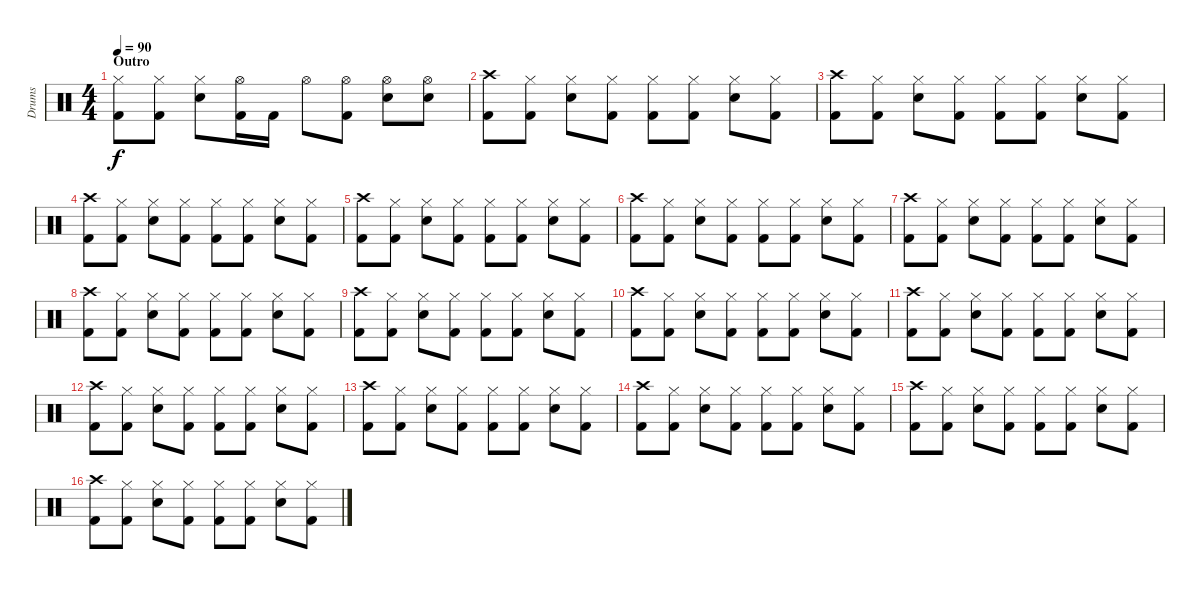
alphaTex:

\track ("Drums" "Drums") {instrument percussion}
\staff {score}
\articulation defaults
\ts (4 4)
\section ("" "Outro")
\tempo 90
\clef neutral
\ks c
("Hi-Hat (closed)" "Kick (hit) 2").8{dy f} ("Hi-Hat (closed)" "Kick (hit) 2").8 ("Hi-Hat (closed)" "Snare (hit) 2").8 ("Hi-Hat (open)" "Kick (hit) 2").16 "Kick (hit) 2".16 "Hi-Hat (open)".8 ("Hi-Hat (open)" "Kick (hit) 2").8 ("Hi-Hat (open)" "Snare (hit) 2").8 ("Hi-Hat (open)" "Snare (hit) 2").8 |
("Crash high (hit)" "Kick (hit) 2").8 ("Hi-Hat (closed)" "Kick (hit) 2").8 ("Hi-Hat (closed)" "Snare (hit) 2").8 ("Hi-Hat (closed)" "Kick (hit) 2").8 ("Hi-Hat (closed)" "Kick (hit) 2").8 ("Hi-Hat (closed)" "Kick (hit) 2").8 ("Hi-Hat (closed)" "Snare (hit) 2").8 ("Hi-Hat (closed)" "Kick (hit) 2").8 |
("Crash high (hit)" "Kick (hit) 2").8 ("Hi-Hat (closed)" "Kick (hit) 2").8 ("Hi-Hat (closed)" "Snare (hit) 2").8 ("Hi-Hat (closed)" "Kick (hit) 2").8 ("Hi-Hat (closed)" "Kick (hit) 2").8 ("Hi-Hat (closed)" "Kick (hit) 2").8 ("Hi-Hat (closed)" "Snare (hit) 2").8 ("Hi-Hat (closed)" "Kick (hit) 2").8 |
("Crash high (hit)" "Kick (hit) 2").8 ("Hi-Hat (closed)" "Kick (hit) 2").8 ("Hi-Hat (closed)" "Snare (hit) 2").8 ("Hi-Hat (closed)" "Kick (hit) 2").8 ("Hi-Hat (closed)" "Kick (hit) 2").8 ("Hi-Hat (closed)" "Kick (hit) 2").8 ("Hi-Hat (closed)" "Snare (hit) 2").8 ("Hi-Hat (closed)" "Kick (hit) 2").8 |
("Crash high (hit)" "Kick (hit) 2").8 ("Hi-Hat (closed)" "Kick (hit) 2").8 ("Hi-Hat (closed)" "Snare (hit) 2").8 ("Hi-Hat (closed)" "Kick (hit) 2").8 ("Hi-Hat (closed)" "Kick (hit) 2").8 ("Hi-Hat (closed)" "Kick (hit) 2").8 ("Hi-Hat (closed)" "Snare (hit) 2").8 ("Hi-Hat (closed)" "Kick (hit) 2").8 |
("Crash high (hit)" "Kick (hit) 2").8 ("Hi-Hat (closed)" "Kick (hit) 2").8 ("Hi-Hat (closed)" "Snare (hit) 2").8 ("Hi-Hat (closed)" "Kick (hit) 2").8 ("Hi-Hat (closed)" "Kick (hit) 2").8 ("Hi-Hat (closed)" "Kick (hit) 2").8 ("Hi-Hat (closed)" "Snare (hit) 2").8 ("Hi-Hat (closed)" "Kick (hit) 2").8 |
("Crash high (hit)" "Kick (hit) 2").8 ("Hi-Hat (closed)" "Kick (hit) 2").8 ("Hi-Hat (closed)" "Snare (hit) 2").8 ("Hi-Hat (closed)" "Kick (hit) 2").8 ("Hi-Hat (closed)" "Kick (hit) 2").8 ("Hi-Hat (closed)" "Kick (hit) 2").8 ("Hi-Hat (closed)" "Snare (hit) 2").8 ("Hi-Hat (closed)" "Kick (hit) 2").8 |
("Crash high (hit)" "Kick (hit) 2").8 ("Hi-Hat (closed)" "Kick (hit) 2").8 ("Hi-Hat (closed)" "Snare (hit) 2").8 ("Hi-Hat (closed)" "Kick (hit) 2").8 ("Hi-Hat (closed)" "Kick (hit) 2").8 ("Hi-Hat (closed)" "Kick (hit) 2").8 ("Hi-Hat (closed)" "Snare (hit) 2").8 ("Hi-Hat (closed)" "Kick (hit) 2").8 |
("Crash high (hit)" "Kick (hit) 2").8 ("Hi-Hat (closed)" "Kick (hit) 2").8 ("Hi-Hat (closed)" "Snare (hit) 2").8 ("Hi-Hat (closed)" "Kick (hit) 2").8 ("Hi-Hat (closed)" "Kick (hit) 2").8 ("Hi-Hat (closed)" "Kick (hit) 2").8 ("Hi-Hat (closed)" "Snare (hit) 2").8 ("Hi-Hat (closed)" "Kick (hit) 2").8 |
("Crash high (hit)" "Kick (hit) 2").8 ("Hi-Hat (closed)" "Kick (hit) 2").8 ("Hi-Hat (closed)" "Snare (hit) 2").8 ("Hi-Hat (closed)" "Kick (hit) 2").8 ("Hi-Hat (closed)" "Kick (hit) 2").8 ("Hi-Hat (closed)" "Kick (hit) 2").8 ("Hi-Hat (closed)" "Snare (hit) 2").8 ("Hi-Hat (closed)" "Kick (hit) 2").8 |
("Crash high (hit)" "Kick (hit) 2").8 ("Hi-Hat (closed)" "Kick (hit) 2").8 ("Hi-Hat (closed)" "Snare (hit) 2").8 ("Hi-Hat (closed)" "Kick (hit) 2").8 ("Hi-Hat (closed)" "Kick (hit) 2").8 ("Hi-Hat (closed)" "Kick (hit) 2").8 ("Hi-Hat (closed)" "Snare (hit) 2").8 ("Hi-Hat (closed)" "Kick (hit) 2").8 |
("Crash high (hit)" "Kick (hit) 2").8 ("Hi-Hat (closed)" "Kick (hit) 2").8 ("Hi-Hat (closed)" "Snare (hit) 2").8 ("Hi-Hat (closed)" "Kick (hit) 2").8 ("Hi-Hat (closed)" "Kick (hit) 2").8 ("Hi-Hat (closed)" "Kick (hit) 2").8 ("Hi-Hat (closed)" "Snare (hit) 2").8 ("Hi-Hat (closed)" "Kick (hit) 2").8 |
("Crash high (hit)" "Kick (hit) 2").8 ("Hi-Hat (closed)" "Kick (hit) 2").8 ("Hi-Hat (closed)" "Snare (hit) 2").8 ("Hi-Hat (closed)" "Kick (hit) 2").8 ("Hi-Hat (closed)" "Kick (hit) 2").8 ("Hi-Hat (closed)" "Kick (hit) 2").8 ("Hi-Hat (closed)" "Snare (hit) 2").8 ("Hi-Hat (closed)" "Kick (hit) 2").8 |
("Crash high (hit)" "Kick (hit) 2").8 ("Hi-Hat (closed)" "Kick (hit) 2").8 ("Hi-Hat (closed)" "Snare (hit) 2").8 ("Hi-Hat (closed)" "Kick (hit) 2").8 ("Hi-Hat (closed)" "Kick (hit) 2").8 ("Hi-Hat (closed)" "Kick (hit) 2").8 ("Hi-Hat (closed)" "Snare (hit) 2").8 ("Hi-Hat (closed)" "Kick (hit) 2").8 |
("Crash high (hit)" "Kick (hit) 2").8 ("Hi-Hat (closed)" "Kick (hit) 2").8 ("Hi-Hat (closed)" "Snare (hit) 2").8 ("Hi-Hat (closed)" "Kick (hit) 2").8 ("Hi-Hat (closed)" "Kick (hit) 2").8 ("Hi-Hat (closed)" "Kick (hit) 2").8 ("Hi-Hat (closed)" "Snare (hit) 2").8 ("Hi-Hat (closed)" "Kick (hit) 2").8 |
("Crash high (hit)" "Kick (hit) 2").8 ("Hi-Hat (closed)" "Kick (hit) 2").8 ("Hi-Hat (closed)" "Snare (hit) 2").8 ("Hi-Hat (closed)" "Kick (hit) 2").8 ("Hi-Hat (closed)" "Kick (hit) 2").8 ("Hi-Hat (closed)" "Kick (hit) 2").8 ("Hi-Hat (closed)" "Snare (hit) 2").8 ("Hi-Hat (closed)" "Kick (hit) 2").8
